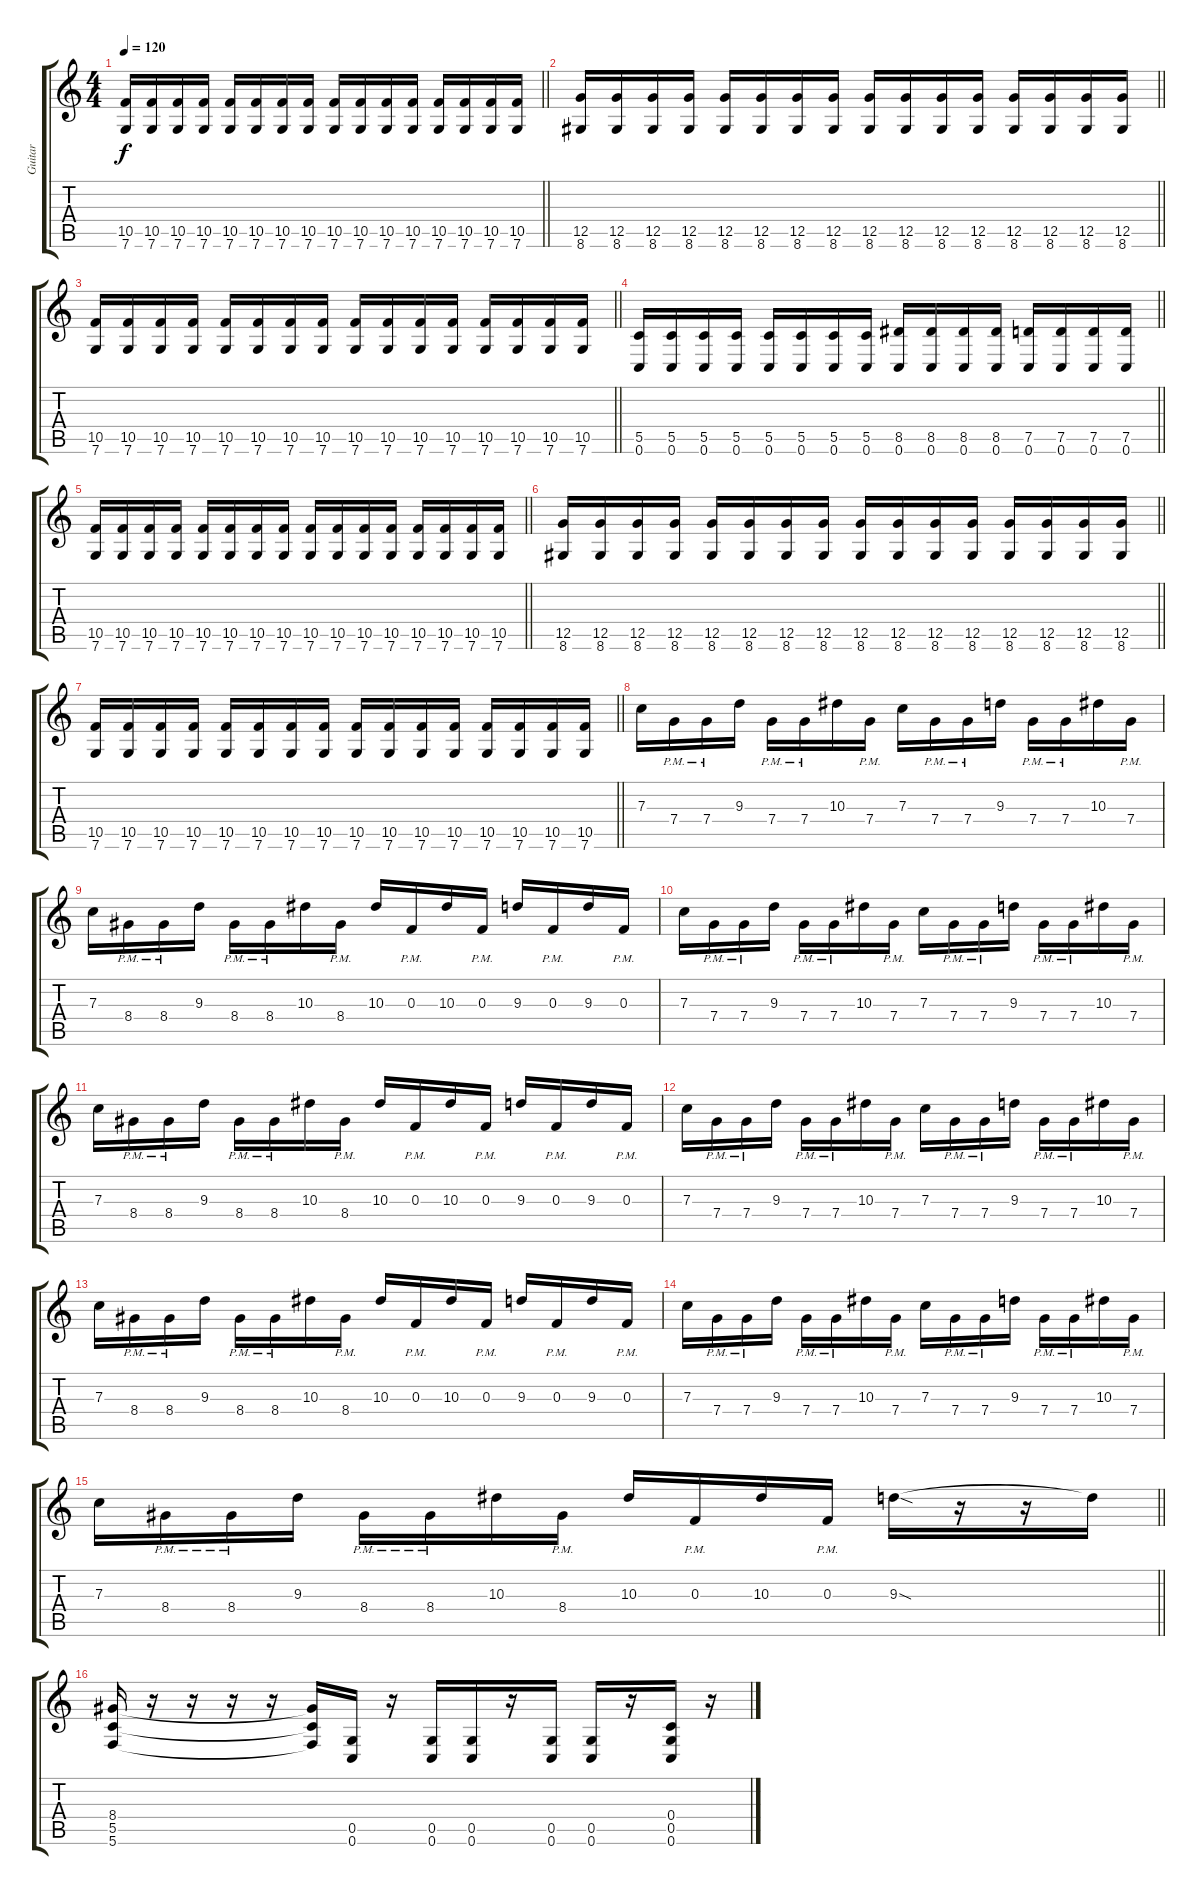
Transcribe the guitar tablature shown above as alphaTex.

\track ("Guitar" "Guitar") {instrument distortionguitar}
\staff {score tabs}
\tuning (D4 A3 F3 C3 G2 C2) {hide}
\ts (4 4)
\tempo 120
\clef g2
\barLineRight lightlight
\ks c
(10.5 7.6).16{dy f} (10.5 7.6).16 (10.5 7.6).16 (10.5 7.6).16 (10.5 7.6).16 (10.5 7.6).16 (10.5 7.6).16 (10.5 7.6).16 (10.5 7.6).16 (10.5 7.6).16 (10.5 7.6).16 (10.5 7.6).16 (10.5 7.6).16 (10.5 7.6).16 (10.5 7.6).16 (10.5 7.6).16 |
\barLineRight lightlight
(12.5 8.6).16 (12.5 8.6).16 (12.5 8.6).16 (12.5 8.6).16 (12.5 8.6).16 (12.5 8.6).16 (12.5 8.6).16 (12.5 8.6).16 (12.5 8.6).16 (12.5 8.6).16 (12.5 8.6).16 (12.5 8.6).16 (12.5 8.6).16 (12.5 8.6).16 (12.5 8.6).16 (12.5 8.6).16 |
\barLineRight lightlight
(10.5 7.6).16 (10.5 7.6).16 (10.5 7.6).16 (10.5 7.6).16 (10.5 7.6).16 (10.5 7.6).16 (10.5 7.6).16 (10.5 7.6).16 (10.5 7.6).16 (10.5 7.6).16 (10.5 7.6).16 (10.5 7.6).16 (10.5 7.6).16 (10.5 7.6).16 (10.5 7.6).16 (10.5 7.6).16 |
\barLineRight lightlight
(5.5 0.6).16 (5.5 0.6).16 (5.5 0.6).16 (5.5 0.6).16 (5.5 0.6).16 (5.5 0.6).16 (5.5 0.6).16 (5.5 0.6).16 (8.5 0.6).16 (8.5 0.6).16 (8.5 0.6).16 (8.5 0.6).16 (7.5 0.6).16 (7.5 0.6).16 (7.5 0.6).16 (7.5 0.6).16 |
\barLineRight lightlight
(10.5 7.6).16 (10.5 7.6).16 (10.5 7.6).16 (10.5 7.6).16 (10.5 7.6).16 (10.5 7.6).16 (10.5 7.6).16 (10.5 7.6).16 (10.5 7.6).16 (10.5 7.6).16 (10.5 7.6).16 (10.5 7.6).16 (10.5 7.6).16 (10.5 7.6).16 (10.5 7.6).16 (10.5 7.6).16 |
\barLineRight lightlight
(12.5 8.6).16 (12.5 8.6).16 (12.5 8.6).16 (12.5 8.6).16 (12.5 8.6).16 (12.5 8.6).16 (12.5 8.6).16 (12.5 8.6).16 (12.5 8.6).16 (12.5 8.6).16 (12.5 8.6).16 (12.5 8.6).16 (12.5 8.6).16 (12.5 8.6).16 (12.5 8.6).16 (12.5 8.6).16 |
\barLineRight lightlight
(10.5 7.6).16 (10.5 7.6).16 (10.5 7.6).16 (10.5 7.6).16 (10.5 7.6).16 (10.5 7.6).16 (10.5 7.6).16 (10.5 7.6).16 (10.5 7.6).16 (10.5 7.6).16 (10.5 7.6).16 (10.5 7.6).16 (10.5 7.6).16 (10.5 7.6).16 (10.5 7.6).16 (10.5 7.6).16 |
\section ("" "")
7.3.16{volume 12 balance 6} 7.4{pm}.16 7.4{pm}.16 9.3.16 7.4{pm}.16 7.4{pm}.16 10.3.16 7.4{pm}.16 7.3.16 7.4{pm}.16 7.4{pm}.16 9.3.16 7.4{pm}.16 7.4{pm}.16 10.3.16 7.4{pm}.16 |
7.3.16 8.4{pm}.16 8.4{pm}.16 9.3.16 8.4{pm}.16 8.4{pm}.16 10.3.16 8.4{pm}.16 10.3.16 0.3{pm}.16 10.3.16 0.3{pm}.16 9.3.16 0.3{pm}.16 9.3.16 0.3{pm}.16 |
7.3.16 7.4{pm}.16 7.4{pm}.16 9.3.16 7.4{pm}.16 7.4{pm}.16 10.3.16 7.4{pm}.16 7.3.16 7.4{pm}.16 7.4{pm}.16 9.3.16 7.4{pm}.16 7.4{pm}.16 10.3.16 7.4{pm}.16 |
7.3.16 8.4{pm}.16 8.4{pm}.16 9.3.16 8.4{pm}.16 8.4{pm}.16 10.3.16 8.4{pm}.16 10.3.16 0.3{pm}.16 10.3.16 0.3{pm}.16 9.3.16 0.3{pm}.16 9.3.16 0.3{pm}.16 |
7.3.16{volume 12 balance 0} 7.4{pm}.16 7.4{pm}.16 9.3.16 7.4{pm}.16 7.4{pm}.16 10.3.16 7.4{pm}.16 7.3.16 7.4{pm}.16 7.4{pm}.16 9.3.16 7.4{pm}.16 7.4{pm}.16 10.3.16 7.4{pm}.16 |
7.3.16 8.4{pm}.16 8.4{pm}.16 9.3.16 8.4{pm}.16 8.4{pm}.16 10.3.16 8.4{pm}.16 10.3.16 0.3{pm}.16 10.3.16 0.3{pm}.16 9.3.16 0.3{pm}.16 9.3.16 0.3{pm}.16 |
7.3.16 7.4{pm}.16 7.4{pm}.16 9.3.16 7.4{pm}.16 7.4{pm}.16 10.3.16 7.4{pm}.16 7.3.16 7.4{pm}.16 7.4{pm}.16 9.3.16 7.4{pm}.16 7.4{pm}.16 10.3.16 7.4{pm}.16 |
\barLineRight lightlight
7.3.16 8.4{pm}.16 8.4{pm}.16 9.3.16 8.4{pm}.16 8.4{pm}.16 10.3.16 8.4{pm}.16 10.3.16 0.3{pm}.16 10.3.16 0.3{pm}.16 9.3{sod}.16 r.16 r.16 9.3{t}.16 |
\section ("" "")
(8.4 5.5 5.6).16{volume 12 balance 0} r.16 r.16 r.16 r.16 (8.4{t} 5.5{t} 5.6{t}).16 (0.5 0.6).16 r.16 (0.5 0.6).16 (0.5 0.6).16 r.16 (0.5 0.6).16 (0.5 0.6).16 r.16 (0.4 0.5 0.6).16 r.16
